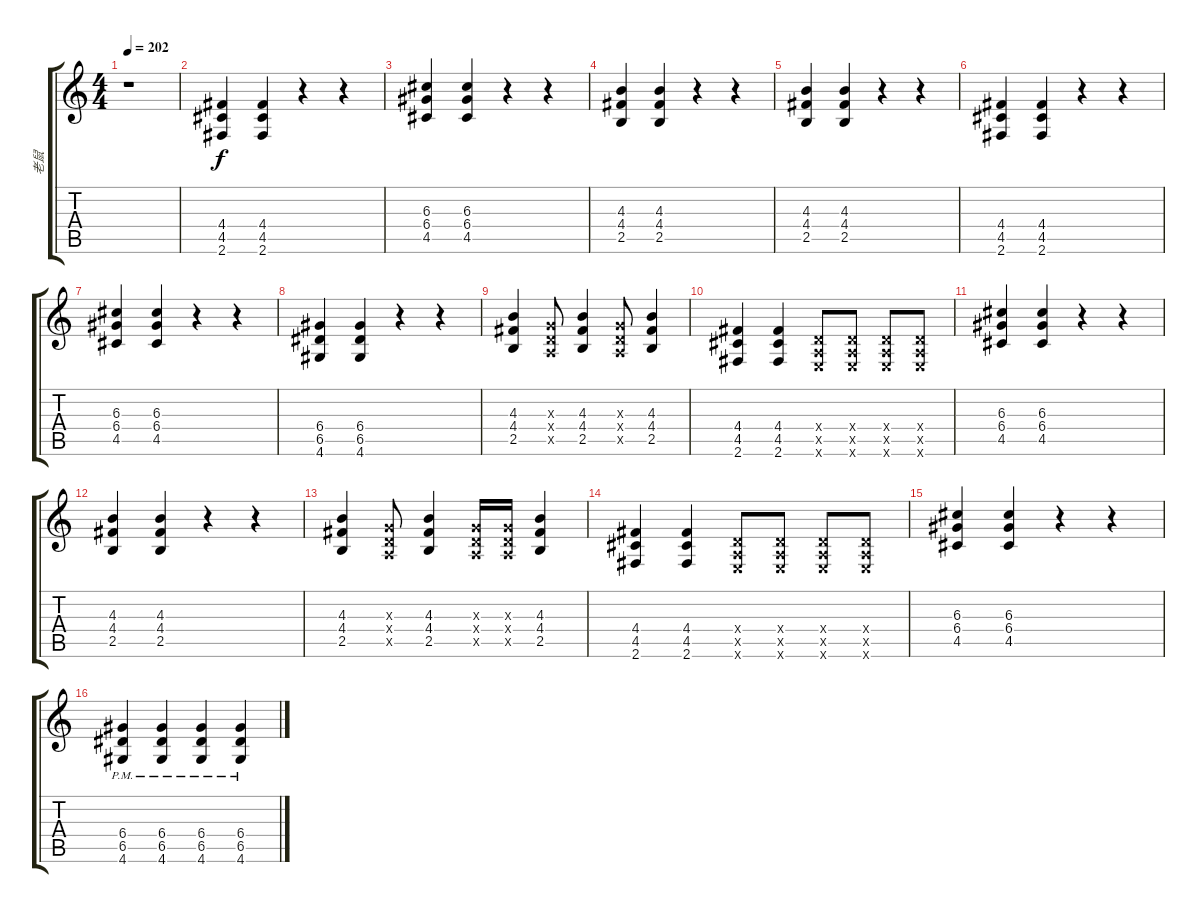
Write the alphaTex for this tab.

\track ("老鼠" "老鼠") {instrument distortionguitar}
\staff {score tabs}
\tuning (E4 B3 G3 D3 A2 E2) {hide}
\ts (4 4)
\tempo 202
\clef g2
\ks c
r.1{dy f instrument distortionguitar} |
(4.4 4.5 2.6).4 (4.4 4.5 2.6).4 r.4 r.4 |
(6.3 6.4 4.5).4 (6.3 6.4 4.5).4 r.4 r.4 |
(4.3 4.4 2.5).4 (4.3 4.4 2.5).4 r.4 r.4 |
(4.3 4.4 2.5).4 (4.3 4.4 2.5).4 r.4 r.4 |
(4.4 4.5 2.6).4 (4.4 4.5 2.6).4 r.4 r.4 |
(6.3 6.4 4.5).4 (6.3 6.4 4.5).4 r.4 r.4 |
(6.4 6.5 4.6).4 (6.4 6.5 4.6).4 r.4 r.4 |
(4.3 4.4 2.5).4 (0.3{x} 0.4{x} 0.5{x}).8 (4.3 4.4 2.5).4 (0.3{x} 0.4{x} 0.5{x}).8 (4.3 4.4 2.5).4 |
(4.4 4.5 2.6).4 (4.4 4.5 2.6).4 (0.4{x} 0.5{x} 0.6{x}).8 (0.4{x} 0.5{x} 0.6{x}).8 (0.4{x} 0.5{x} 0.6{x}).8 (0.4{x} 0.5{x} 0.6{x}).8 |
(6.3 6.4 4.5).4 (6.3 6.4 4.5).4 r.4 r.4 |
(4.3 4.4 2.5).4 (4.3 4.4 2.5).4 r.4 r.4 |
(4.3 4.4 2.5).4 (0.3{x} 0.4{x} 0.5{x}).8 (4.3 4.4 2.5).4 (0.3{x} 0.4{x} 0.5{x}).16 (0.3{x} 0.4{x} 0.5{x}).16 (4.3 4.4 2.5).4 |
(4.4 4.5 2.6).4 (4.4 4.5 2.6).4 (0.4{x} 0.5{x} 0.6{x}).8 (0.4{x} 0.5{x} 0.6{x}).8 (0.4{x} 0.5{x} 0.6{x}).8 (0.4{x} 0.5{x} 0.6{x}).8 |
(6.3 6.4 4.5).4 (6.3 6.4 4.5).4 r.4 r.4 |
(6.4{pm} 6.5 4.6).4 (6.4{pm} 6.5 4.6).4 (6.4{pm} 6.5 4.6).4 (6.4{pm} 6.5 4.6).4
